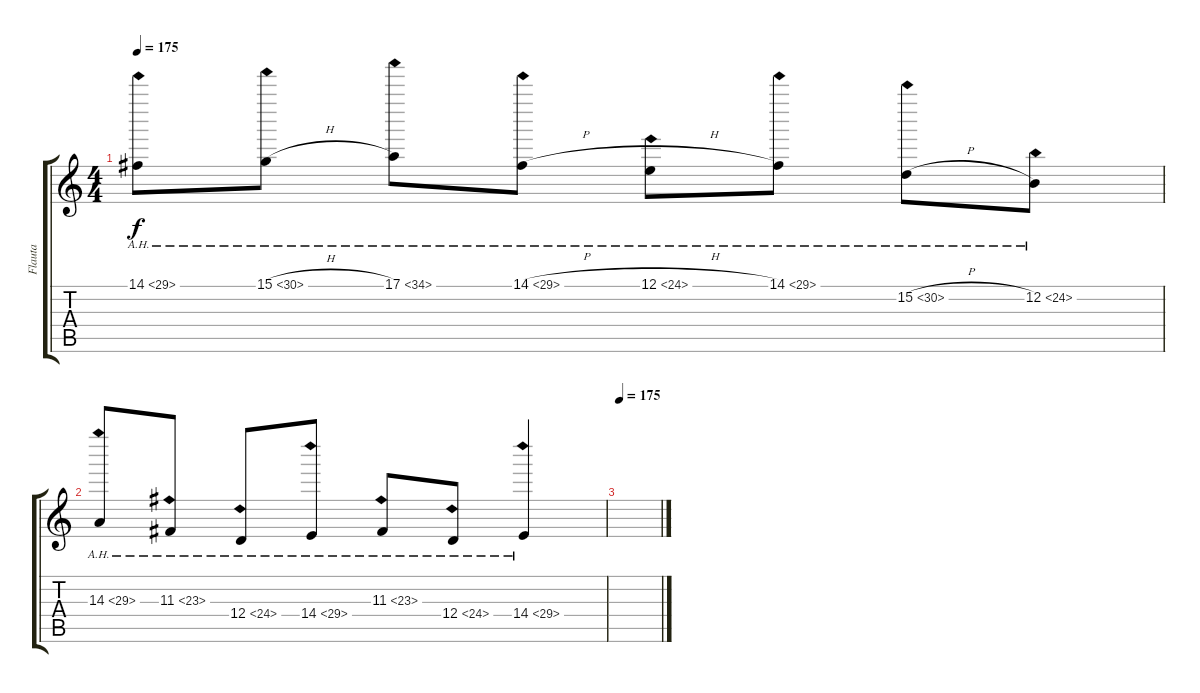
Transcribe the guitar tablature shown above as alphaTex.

\track ("Flauta" "Flauta") {instrument flute}
\staff {score tabs}
\tuning (E4 B3 G3 D3 A2 E2) {hide}
\ts (4 4)
\tempo 175
\clef g2
\ks c
14.1{ah 15}.8{dy f} 15.1{ah 15 h}.8 17.1{ah 17}.8 14.1{ah 15 h}.8 12.1{ah 12 h}.8 14.1{ah 15}.8 15.2{ah 15 h}.8 12.2{ah 12}.8 |
14.3{ah 15}.8 11.3{ah 12}.8 12.4{ah 12}.8 14.4{ah 15}.8 11.3{ah 12}.8 12.4{ah 12}.8 14.4{ah 15}.4 |
\tempo 175
